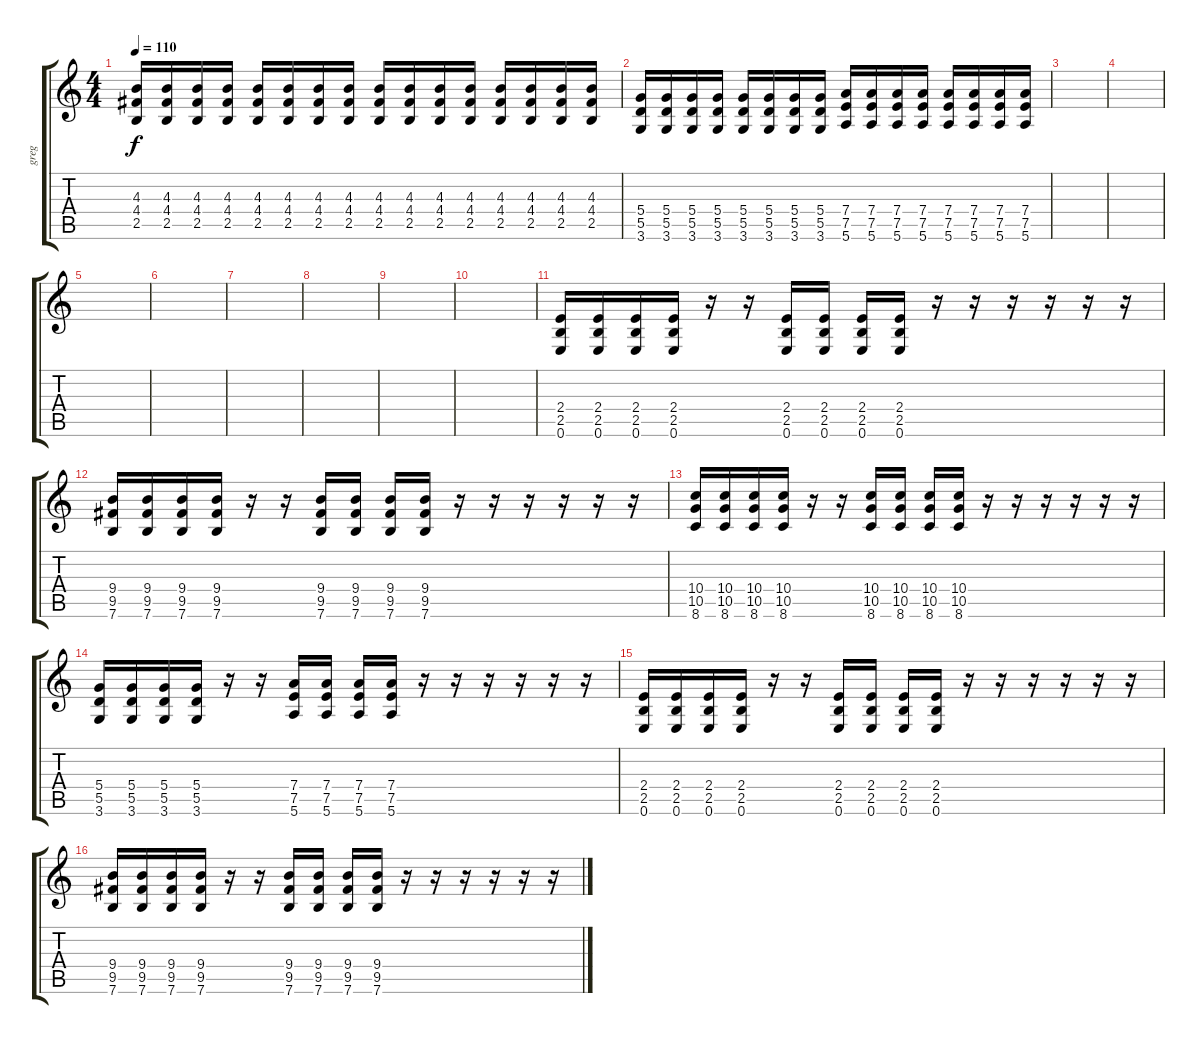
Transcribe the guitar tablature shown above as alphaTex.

\track ("greg" "greg") {instrument overdrivenguitar}
\staff {score tabs}
\tuning (E4 B3 G3 D3 A2 E2) {hide}
\ts (4 4)
\tempo 110
\clef g2
\ks c
(4.3 4.4 2.5).16{dy f} (4.3 4.4 2.5).16 (4.3 4.4 2.5).16 (4.3 4.4 2.5).16 (4.3 4.4 2.5).16 (4.3 4.4 2.5).16 (4.3 4.4 2.5).16 (4.3 4.4 2.5).16 (4.3 4.4 2.5).16 (4.3 4.4 2.5).16 (4.3 4.4 2.5).16 (4.3 4.4 2.5).16 (4.3 4.4 2.5).16 (4.3 4.4 2.5).16 (4.3 4.4 2.5).16 (4.3 4.4 2.5).16 |
(5.4 5.5 3.6).16 (5.4 5.5 3.6).16 (5.4 5.5 3.6).16 (5.4 5.5 3.6).16 (5.4 5.5 3.6).16 (5.4 5.5 3.6).16 (5.4 5.5 3.6).16 (5.4 5.5 3.6).16 (7.4 7.5 5.6).16 (7.4 7.5 5.6).16 (7.4 7.5 5.6).16 (7.4 7.5 5.6).16 (7.4 7.5 5.6).16 (7.4 7.5 5.6).16 (7.4 7.5 5.6).16 (7.4 7.5 5.6).16 |
|
|
|
|
|
|
|
|
(2.4 2.5 0.6).16 (2.4 2.5 0.6).16 (2.4 2.5 0.6).16 (2.4 2.5 0.6).16 r.16 r.16 (2.4 2.5 0.6).16 (2.4 2.5 0.6).16 (2.4 2.5 0.6).16 (2.4 2.5 0.6).16 r.16 r.16 r.16 r.16 r.16 r.16 |
(9.4 9.5 7.6).16 (9.4 9.5 7.6).16 (9.4 9.5 7.6).16 (9.4 9.5 7.6).16 r.16 r.16 (9.4 9.5 7.6).16 (9.4 9.5 7.6).16 (9.4 9.5 7.6).16 (9.4 9.5 7.6).16 r.16 r.16 r.16 r.16 r.16 r.16 |
(10.4 10.5 8.6).16 (10.4 10.5 8.6).16 (10.4 10.5 8.6).16 (10.4 10.5 8.6).16 r.16 r.16 (10.4 10.5 8.6).16 (10.4 10.5 8.6).16 (10.4 10.5 8.6).16 (10.4 10.5 8.6).16 r.16 r.16 r.16 r.16 r.16 r.16 |
(5.4 5.5 3.6).16 (5.4 5.5 3.6).16 (5.4 5.5 3.6).16 (5.4 5.5 3.6).16 r.16 r.16 (7.4 7.5 5.6).16 (7.4 7.5 5.6).16 (7.4 7.5 5.6).16 (7.4 7.5 5.6).16 r.16 r.16 r.16 r.16 r.16 r.16 |
(2.4 2.5 0.6).16 (2.4 2.5 0.6).16 (2.4 2.5 0.6).16 (2.4 2.5 0.6).16 r.16 r.16 (2.4 2.5 0.6).16 (2.4 2.5 0.6).16 (2.4 2.5 0.6).16 (2.4 2.5 0.6).16 r.16 r.16 r.16 r.16 r.16 r.16 |
(9.4 9.5 7.6).16 (9.4 9.5 7.6).16 (9.4 9.5 7.6).16 (9.4 9.5 7.6).16 r.16 r.16 (9.4 9.5 7.6).16 (9.4 9.5 7.6).16 (9.4 9.5 7.6).16 (9.4 9.5 7.6).16 r.16 r.16 r.16 r.16 r.16 r.16
